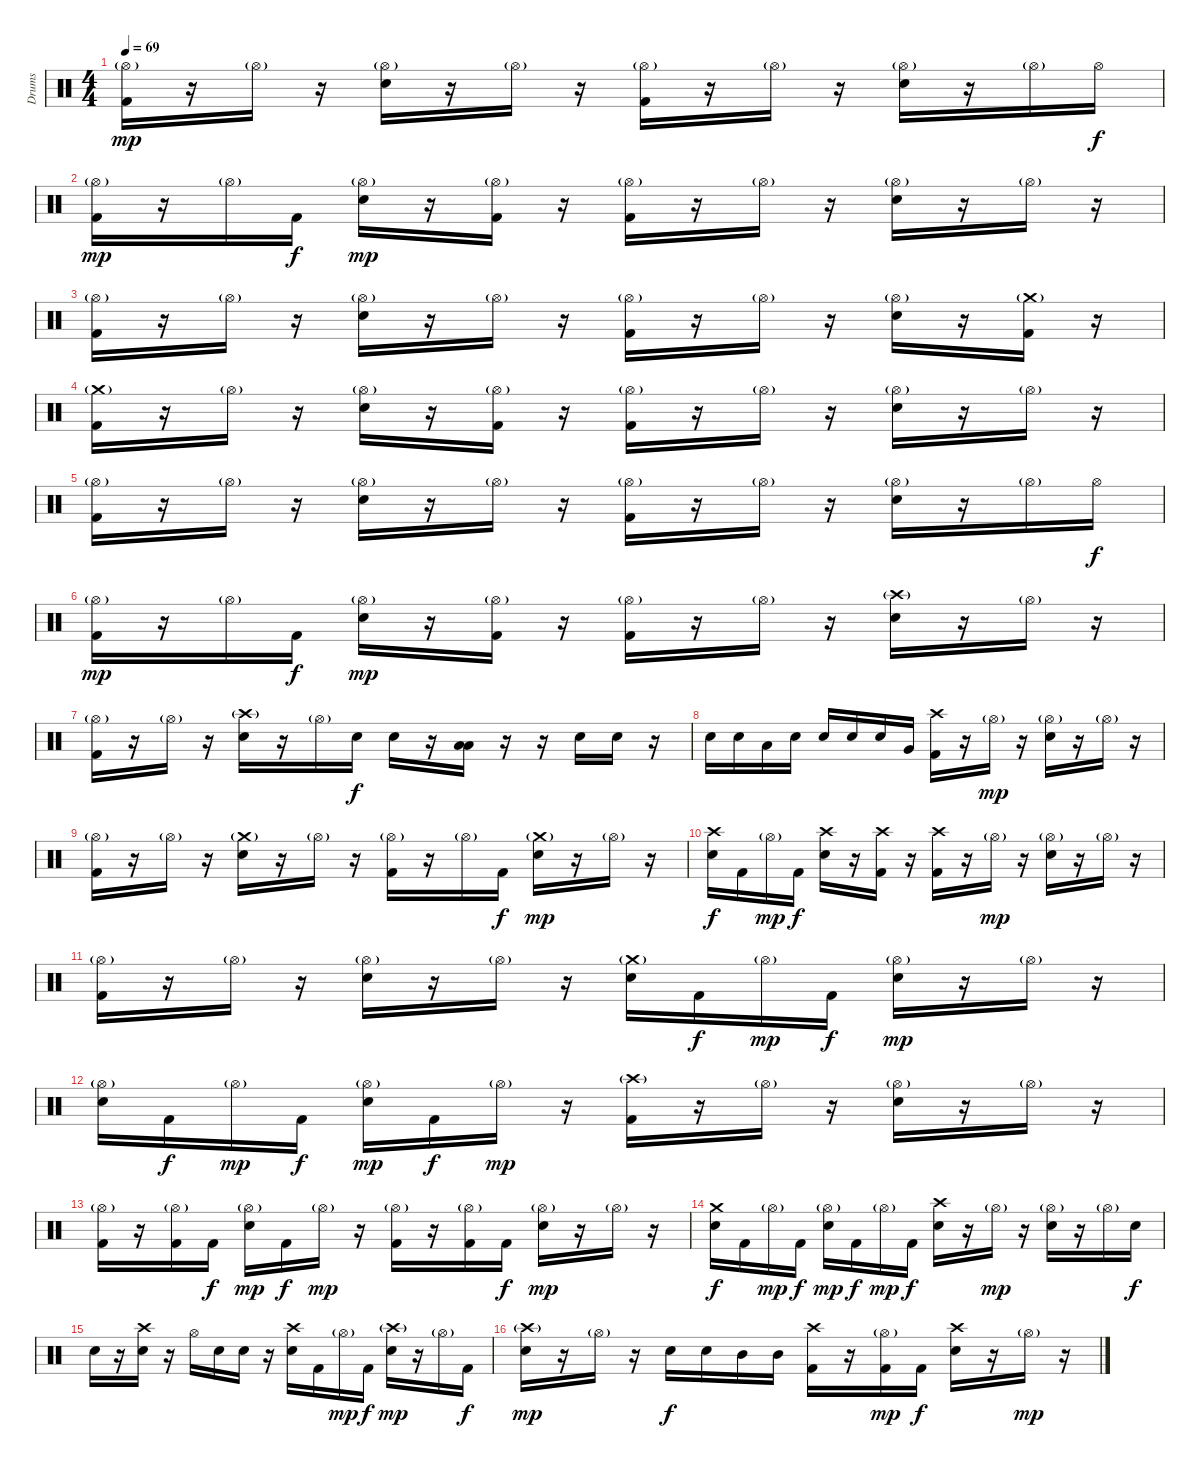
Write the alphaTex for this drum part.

\track ("Drums" "Drums") {instrument percussion}
\staff {score}
\articulation defaults
\ts (4 4)
\tempo 69
\clef neutral
\ks c
("Hi-Hat (open)"{g} "Kick (hit) 2").16{dy mp} r.16 "Hi-Hat (open)"{g}.16 r.16 ("Hi-Hat (open)"{g} "Electric Snare (hit)").16 r.16 "Hi-Hat (open)"{g}.16 r.16 ("Hi-Hat (open)"{g} "Kick (hit) 2").16 r.16 "Hi-Hat (open)"{g}.16 r.16 ("Hi-Hat (open)"{g} "Electric Snare (hit)").16 r.16 "Hi-Hat (open)"{g}.16 "Hi-Hat (open)".16{dy f} |
("Hi-Hat (open)"{g} "Kick (hit) 2").16{dy mp} r.16 "Hi-Hat (open)"{g}.16 "Kick (hit) 2".16{dy f} ("Hi-Hat (open)"{g} "Electric Snare (hit)").16{dy mp} r.16 ("Hi-Hat (open)"{g} "Kick (hit) 2").16 r.16 ("Hi-Hat (open)"{g} "Kick (hit) 2").16 r.16 "Hi-Hat (open)"{g}.16 r.16 ("Hi-Hat (open)"{g} "Electric Snare (hit)").16 r.16 "Hi-Hat (open)"{g}.16 r.16 |
("Hi-Hat (open)"{g} "Kick (hit) 2").16 r.16 "Hi-Hat (open)"{g}.16 r.16 ("Hi-Hat (open)"{g} "Electric Snare (hit)").16 r.16 "Hi-Hat (open)"{g}.16 r.16 ("Hi-Hat (open)"{g} "Kick (hit) 2").16 r.16 "Hi-Hat (open)"{g}.16 r.16 ("Hi-Hat (open)"{g} "Electric Snare (hit)").16 r.16 ("Crash medium (hit)"{g} "Kick (hit) 2").16 r.16 |
("Crash medium (hit)"{g} "Kick (hit) 2").16 r.16 "Hi-Hat (open)"{g}.16 r.16 ("Hi-Hat (open)"{g} "Electric Snare (hit)").16 r.16 ("Hi-Hat (open)"{g} "Kick (hit) 2").16 r.16 ("Hi-Hat (open)"{g} "Kick (hit) 2").16 r.16 "Hi-Hat (open)"{g}.16 r.16 ("Hi-Hat (open)"{g} "Electric Snare (hit)").16 r.16 "Hi-Hat (open)"{g}.16 r.16 |
("Hi-Hat (open)"{g} "Kick (hit) 2").16 r.16 "Hi-Hat (open)"{g}.16 r.16 ("Hi-Hat (open)"{g} "Electric Snare (hit)").16 r.16 "Hi-Hat (open)"{g}.16 r.16 ("Hi-Hat (open)"{g} "Kick (hit) 2").16 r.16 "Hi-Hat (open)"{g}.16 r.16 ("Hi-Hat (open)"{g} "Electric Snare (hit)").16 r.16 "Hi-Hat (open)"{g}.16 "Hi-Hat (open)".16{dy f} |
("Hi-Hat (open)"{g} "Kick (hit) 2").16{dy mp} r.16 "Hi-Hat (open)"{g}.16 "Kick (hit) 2".16{dy f} ("Hi-Hat (open)"{g} "Electric Snare (hit)").16{dy mp} r.16 ("Hi-Hat (open)"{g} "Kick (hit) 2").16 r.16 ("Hi-Hat (open)"{g} "Kick (hit) 2").16 r.16 "Hi-Hat (open)"{g}.16 r.16 ("Crash high (hit)"{g} "Electric Snare (hit)").16 r.16 "Hi-Hat (open)"{g}.16 r.16 |
("Hi-Hat (open)"{g} "Kick (hit) 2").16 r.16 "Hi-Hat (open)"{g}.16 r.16 ("Crash high (hit)"{g} "Electric Snare (hit)").16 r.16 "Hi-Hat (open)"{g}.16 "Electric Snare (hit)".16{dy f} "Electric Snare (hit)".16 r.16 ("Low Tom (hit)" "Low Tom (hit)").16 r.16 r.16 "Electric Snare (hit)".16 "Electric Snare (hit)".16 r.16 |
"Electric Snare (hit)".16 "Electric Snare (hit)".16 "Low Tom (hit)".16 "Electric Snare (hit)".16 "Electric Snare (hit)".16 "Electric Snare (hit)".16 "Electric Snare (hit)".16 "Very Low Tom (hit)".16 ("Crash high (hit)" "Kick (hit) 2").16 r.16 "Hi-Hat (open)"{g}.16{dy mp} r.16 ("Hi-Hat (open)"{g} "Electric Snare (hit)").16 r.16 "Hi-Hat (open)"{g}.16 r.16 |
("Hi-Hat (open)"{g} "Kick (hit) 2").16 r.16 "Hi-Hat (open)"{g}.16 r.16 ("Crash medium (hit)"{g} "Electric Snare (hit)").16 r.16 "Hi-Hat (open)"{g}.16 r.16 ("Hi-Hat (open)"{g} "Kick (hit) 2").16 r.16 "Hi-Hat (open)"{g}.16 "Kick (hit) 2".16{dy f} ("Crash medium (hit)"{g} "Electric Snare (hit)").16{dy mp} r.16 "Hi-Hat (open)"{g}.16 r.16 |
("Crash high (hit)" "Electric Snare (hit)").16{dy f} "Kick (hit) 2".16 "Hi-Hat (open)"{g}.16{dy mp} "Kick (hit) 2".16{dy f} ("Crash high (hit)" "Electric Snare (hit)").16 r.16 ("Crash high (hit)" "Kick (hit) 2").16 r.16 ("Crash high (hit)" "Kick (hit) 2").16 r.16 "Hi-Hat (open)"{g}.16{dy mp} r.16 ("Hi-Hat (open)"{g} "Electric Snare (hit)").16 r.16 "Hi-Hat (open)"{g}.16 r.16 |
("Hi-Hat (open)"{g} "Kick (hit) 2").16 r.16 "Hi-Hat (open)"{g}.16 r.16 ("Hi-Hat (open)"{g} "Electric Snare (hit)").16 r.16 "Hi-Hat (open)"{g}.16 r.16 ("Crash medium (hit)"{g} "Electric Snare (hit)").16 "Kick (hit) 2".16{dy f} "Hi-Hat (open)"{g}.16{dy mp} "Kick (hit) 2".16{dy f} ("Hi-Hat (open)"{g} "Electric Snare (hit)").16{dy mp} r.16 "Hi-Hat (open)"{g}.16 r.16 |
("Hi-Hat (open)"{g} "Electric Snare (hit)").16 "Kick (hit) 2".16{dy f} "Hi-Hat (open)"{g}.16{dy mp} "Kick (hit) 2".16{dy f} ("Hi-Hat (open)"{g} "Electric Snare (hit)").16{dy mp} "Kick (hit) 2".16{dy f} "Hi-Hat (open)"{g}.16{dy mp} r.16 ("Crash high (hit)"{g} "Kick (hit) 2").16 r.16 "Hi-Hat (open)"{g}.16 r.16 ("Hi-Hat (open)"{g} "Electric Snare (hit)").16 r.16 "Hi-Hat (open)"{g}.16 r.16 |
("Hi-Hat (open)"{g} "Kick (hit) 2").16 r.16 ("Hi-Hat (open)"{g} "Kick (hit) 2").16 "Kick (hit) 2".16{dy f} ("Hi-Hat (open)"{g} "Electric Snare (hit)").16{dy mp} "Kick (hit) 2".16{dy f} "Hi-Hat (open)"{g}.16{dy mp} r.16 ("Hi-Hat (open)"{g} "Kick (hit) 2").16 r.16 ("Hi-Hat (open)"{g} "Kick (hit) 2").16 "Kick (hit) 2".16{dy f} ("Hi-Hat (open)"{g} "Electric Snare (hit)").16{dy mp} r.16 "Hi-Hat (open)"{g}.16 r.16 |
("Crash medium (hit)" "Electric Snare (hit)").16{dy f} "Kick (hit) 2".16 "Hi-Hat (open)"{g}.16{dy mp} "Kick (hit) 2".16{dy f} ("Hi-Hat (open)"{g} "Electric Snare (hit)").16{dy mp} "Kick (hit) 2".16{dy f} "Hi-Hat (open)"{g}.16{dy mp} "Kick (hit) 2".16{dy f} ("Crash high (hit)" "Electric Snare (hit)").16 r.16 "Hi-Hat (open)"{g}.16{dy mp} r.16 ("Hi-Hat (open)"{g} "Electric Snare (hit)").16 r.16 "Hi-Hat (open)"{g}.16 "Electric Snare (hit)".16{dy f} |
"Electric Snare (hit)".16 r.16 ("Crash high (hit)" "Electric Snare (hit)").16 r.16 "Hi-Hat (open)".16 "Electric Snare (hit)".16 "Electric Snare (hit)".16 r.16 ("Crash high (hit)" "Electric Snare (hit)").16 "Kick (hit) 2".16 "Hi-Hat (open)"{g}.16{dy mp} "Kick (hit) 2".16{dy f} ("Crash high (hit)"{g} "Electric Snare (hit)").16{dy mp} r.16 "Hi-Hat (open)"{g}.16 "Kick (hit) 2".16{dy f} |
("Crash high (hit)"{g} "Electric Snare (hit)").16{dy mp} r.16 "Hi-Hat (open)"{g}.16 r.16 "Electric Snare (hit)".16{dy f} "Electric Snare (hit)".16 "Mid Tom (hit)".16 "Mid Tom (hit)".16 ("Crash high (hit)" "Kick (hit) 2").16 r.16 ("Hi-Hat (open)"{g} "Kick (hit) 2").16{dy mp} "Kick (hit) 2".16{dy f} ("Crash high (hit)" "Electric Snare (hit)").16 r.16 "Hi-Hat (open)"{g}.16{dy mp} r.16
